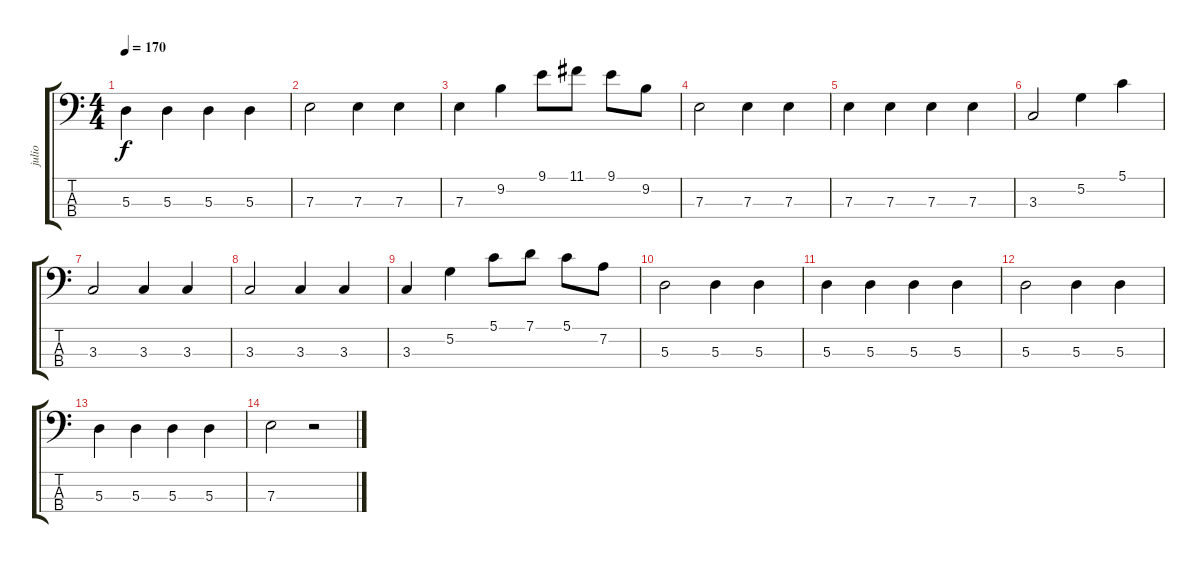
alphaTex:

\track ("julio" "julio") {instrument electricbassfinger}
\staff {score tabs}
\tuning (G2 D2 A1 E1) {hide}
\ts (4 4)
\tempo 170
\clef f4
\ks c
5.3.4{dy f} 5.3.4 5.3.4 5.3.4 |
7.3.2 7.3.4 7.3.4 |
7.3.4 9.2.4 9.1.8 11.1.8 9.1.8 9.2.8 |
7.3.2 7.3.4 7.3.4 |
7.3.4 7.3.4 7.3.4 7.3.4 |
3.3.2 5.2.4 5.1.4 |
3.3.2 3.3.4 3.3.4 |
3.3.2 3.3.4 3.3.4 |
3.3.4 5.2.4 5.1.8 7.1.8 5.1.8 7.2.8 |
5.3.2 5.3.4 5.3.4 |
5.3.4 5.3.4 5.3.4 5.3.4 |
5.3.2 5.3.4 5.3.4 |
5.3.4 5.3.4 5.3.4 5.3.4 |
7.3.2 r.2
